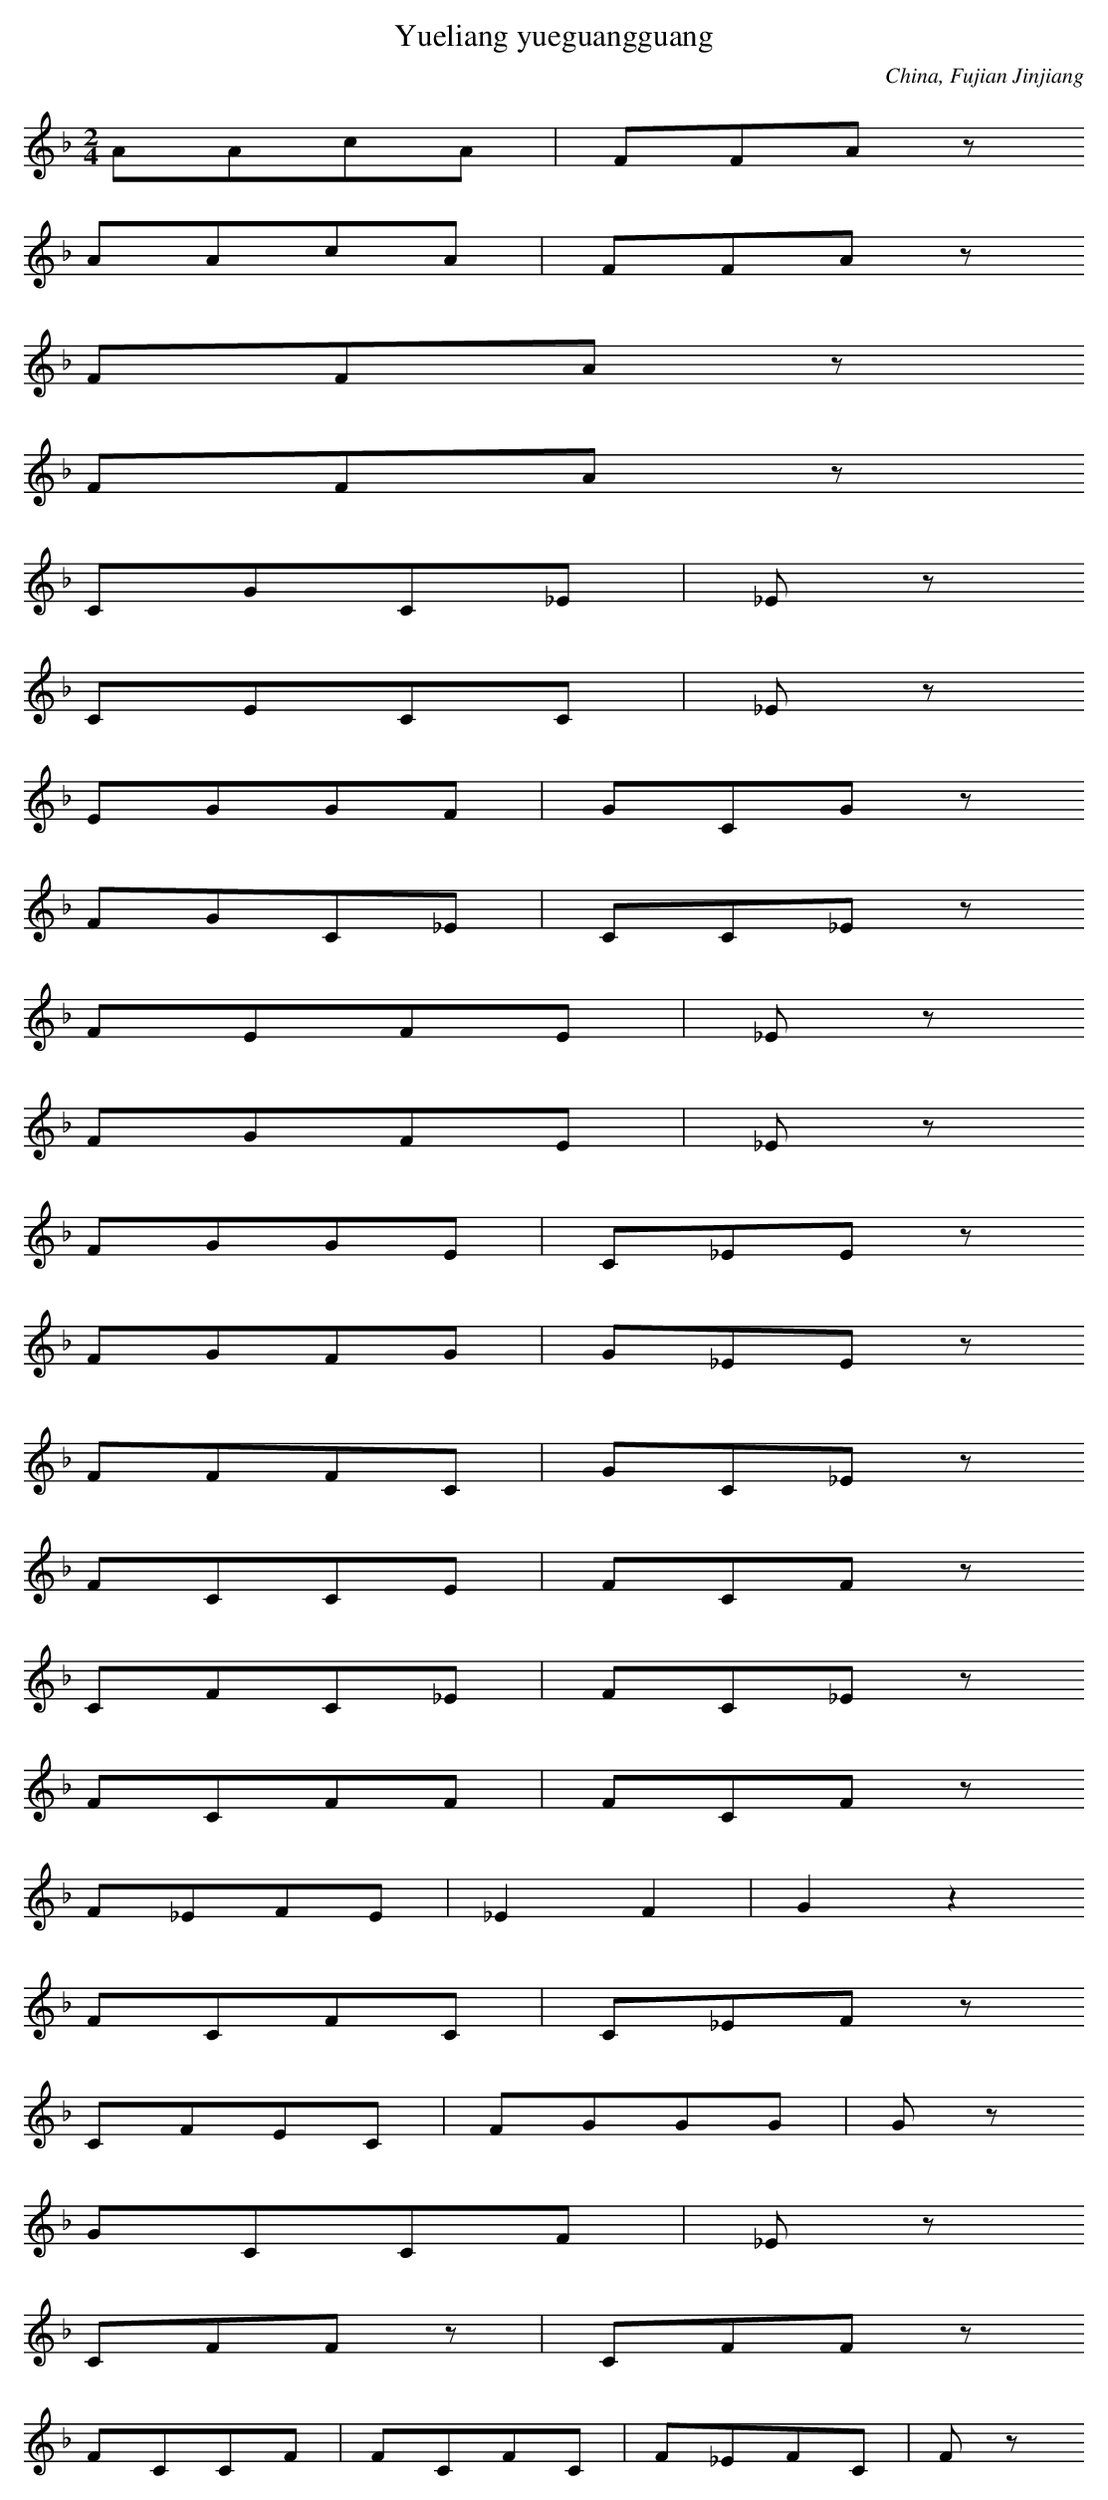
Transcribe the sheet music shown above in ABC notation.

X:1
T: Yueliang yueguangguang
O: China, Fujian Jinjiang
M: 2/4
L: 1/16
K: F
A2A2c2A2 | F2F2A2z2
A2A2c2A2 | F2F2A2z2
F2F2A2z2
F2F2A2z2
C2G2C2_E2 | _E2z2
C2E2C2C2 | _E2z2
E2G2G2F2 | G2C2G2z2
F2G2C2_E2 | C2C2_E2z2
F2E2F2E2 | _E2z2
F2G2F2E2 | _E2z2
F2G2G2E2 | C2_E2E2z2
F2G2F2G2 | G2_E2E2z2
F2F2F2C2 | G2C2_E2z2
F2C2C2E2 | F2C2F2z2
C2F2C2_E2 | F2C2_E2z2
F2C2F2F2 | F2C2F2z2
F2_E2F2E2 | _E4F4 | G4z4
F2C2F2C2 | C2_E2F2z2
C2F2E2C2 | F2G2G2G2 | G2z2
G2C2C2F2 | _E2z2
C2F2F2z2 | C2F2F2z2
F2C2C2F2 | F2C2F2C2 | F2_E2F2C2 | F2z2
